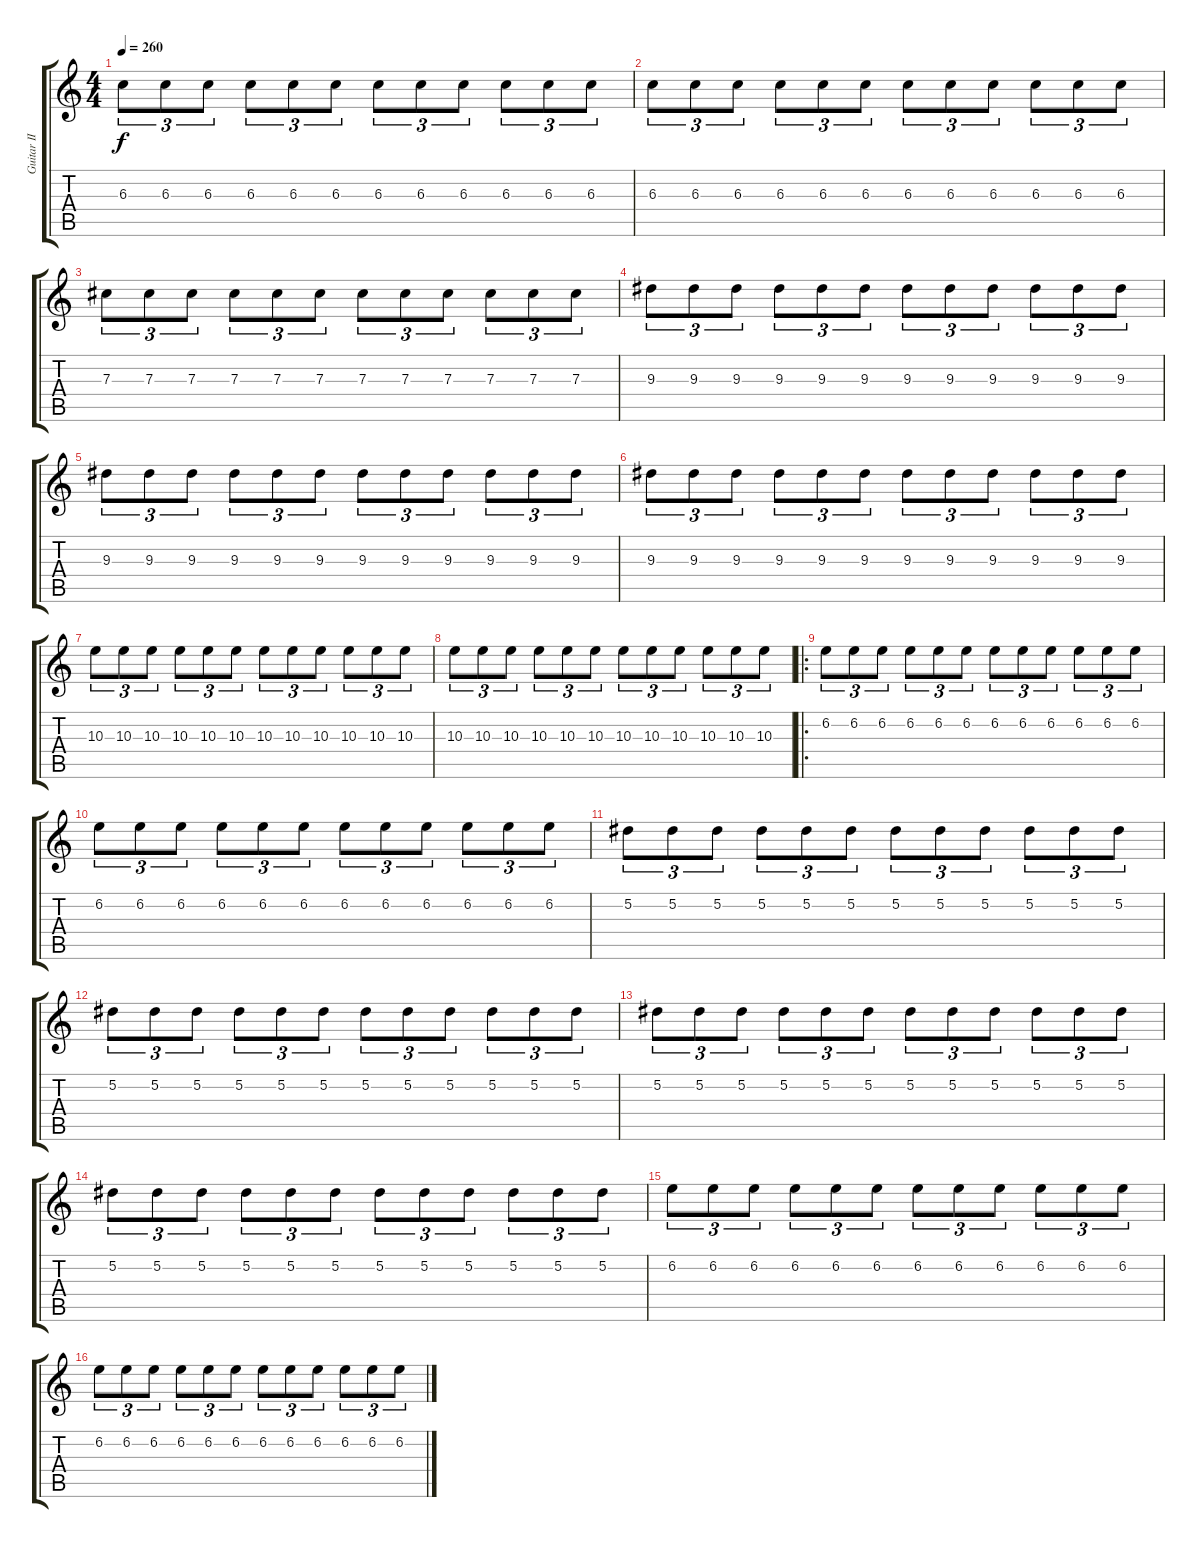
\track ("Guitar II" "Guitar II") {instrument distortionguitar}
\staff {score tabs}
\tuning (Eb4 Bb3 Gb3 Db3 Ab2 Eb2) {hide}
\ts (4 4)
\tempo 260
\clef g2
\ks c
6.3.8{tu (3 2) dy f} 6.3.8{tu (3 2)} 6.3.8{tu (3 2)} 6.3.8{tu (3 2)} 6.3.8{tu (3 2)} 6.3.8{tu (3 2)} 6.3.8{tu (3 2)} 6.3.8{tu (3 2)} 6.3.8{tu (3 2)} 6.3.8{tu (3 2)} 6.3.8{tu (3 2)} 6.3.8{tu (3 2)} |
6.3.8{tu (3 2)} 6.3.8{tu (3 2)} 6.3.8{tu (3 2)} 6.3.8{tu (3 2)} 6.3.8{tu (3 2)} 6.3.8{tu (3 2)} 6.3.8{tu (3 2)} 6.3.8{tu (3 2)} 6.3.8{tu (3 2)} 6.3.8{tu (3 2)} 6.3.8{tu (3 2)} 6.3.8{tu (3 2)} |
7.3.8{tu (3 2)} 7.3.8{tu (3 2)} 7.3.8{tu (3 2)} 7.3.8{tu (3 2)} 7.3.8{tu (3 2)} 7.3.8{tu (3 2)} 7.3.8{tu (3 2)} 7.3.8{tu (3 2)} 7.3.8{tu (3 2)} 7.3.8{tu (3 2)} 7.3.8{tu (3 2)} 7.3.8{tu (3 2)} |
9.3.8{tu (3 2)} 9.3.8{tu (3 2)} 9.3.8{tu (3 2)} 9.3.8{tu (3 2)} 9.3.8{tu (3 2)} 9.3.8{tu (3 2)} 9.3.8{tu (3 2)} 9.3.8{tu (3 2)} 9.3.8{tu (3 2)} 9.3.8{tu (3 2)} 9.3.8{tu (3 2)} 9.3.8{tu (3 2)} |
9.3.8{tu (3 2)} 9.3.8{tu (3 2)} 9.3.8{tu (3 2)} 9.3.8{tu (3 2)} 9.3.8{tu (3 2)} 9.3.8{tu (3 2)} 9.3.8{tu (3 2)} 9.3.8{tu (3 2)} 9.3.8{tu (3 2)} 9.3.8{tu (3 2)} 9.3.8{tu (3 2)} 9.3.8{tu (3 2)} |
9.3.8{tu (3 2)} 9.3.8{tu (3 2)} 9.3.8{tu (3 2)} 9.3.8{tu (3 2)} 9.3.8{tu (3 2)} 9.3.8{tu (3 2)} 9.3.8{tu (3 2)} 9.3.8{tu (3 2)} 9.3.8{tu (3 2)} 9.3.8{tu (3 2)} 9.3.8{tu (3 2)} 9.3.8{tu (3 2)} |
10.3.8{tu (3 2)} 10.3.8{tu (3 2)} 10.3.8{tu (3 2)} 10.3.8{tu (3 2)} 10.3.8{tu (3 2)} 10.3.8{tu (3 2)} 10.3.8{tu (3 2)} 10.3.8{tu (3 2)} 10.3.8{tu (3 2)} 10.3.8{tu (3 2)} 10.3.8{tu (3 2)} 10.3.8{tu (3 2)} |
10.3.8{tu (3 2)} 10.3.8{tu (3 2)} 10.3.8{tu (3 2)} 10.3.8{tu (3 2)} 10.3.8{tu (3 2)} 10.3.8{tu (3 2)} 10.3.8{tu (3 2)} 10.3.8{tu (3 2)} 10.3.8{tu (3 2)} 10.3.8{tu (3 2)} 10.3.8{tu (3 2)} 10.3.8{tu (3 2)} |
\ro
6.2.8{tu (3 2)} 6.2.8{tu (3 2)} 6.2.8{tu (3 2)} 6.2.8{tu (3 2)} 6.2.8{tu (3 2)} 6.2.8{tu (3 2)} 6.2.8{tu (3 2)} 6.2.8{tu (3 2)} 6.2.8{tu (3 2)} 6.2.8{tu (3 2)} 6.2.8{tu (3 2)} 6.2.8{tu (3 2)} |
6.2.8{tu (3 2)} 6.2.8{tu (3 2)} 6.2.8{tu (3 2)} 6.2.8{tu (3 2)} 6.2.8{tu (3 2)} 6.2.8{tu (3 2)} 6.2.8{tu (3 2)} 6.2.8{tu (3 2)} 6.2.8{tu (3 2)} 6.2.8{tu (3 2)} 6.2.8{tu (3 2)} 6.2.8{tu (3 2)} |
5.2.8{tu (3 2)} 5.2.8{tu (3 2)} 5.2.8{tu (3 2)} 5.2.8{tu (3 2)} 5.2.8{tu (3 2)} 5.2.8{tu (3 2)} 5.2.8{tu (3 2)} 5.2.8{tu (3 2)} 5.2.8{tu (3 2)} 5.2.8{tu (3 2)} 5.2.8{tu (3 2)} 5.2.8{tu (3 2)} |
5.2.8{tu (3 2)} 5.2.8{tu (3 2)} 5.2.8{tu (3 2)} 5.2.8{tu (3 2)} 5.2.8{tu (3 2)} 5.2.8{tu (3 2)} 5.2.8{tu (3 2)} 5.2.8{tu (3 2)} 5.2.8{tu (3 2)} 5.2.8{tu (3 2)} 5.2.8{tu (3 2)} 5.2.8{tu (3 2)} |
5.2.8{tu (3 2)} 5.2.8{tu (3 2)} 5.2.8{tu (3 2)} 5.2.8{tu (3 2)} 5.2.8{tu (3 2)} 5.2.8{tu (3 2)} 5.2.8{tu (3 2)} 5.2.8{tu (3 2)} 5.2.8{tu (3 2)} 5.2.8{tu (3 2)} 5.2.8{tu (3 2)} 5.2.8{tu (3 2)} |
5.2.8{tu (3 2)} 5.2.8{tu (3 2)} 5.2.8{tu (3 2)} 5.2.8{tu (3 2)} 5.2.8{tu (3 2)} 5.2.8{tu (3 2)} 5.2.8{tu (3 2)} 5.2.8{tu (3 2)} 5.2.8{tu (3 2)} 5.2.8{tu (3 2)} 5.2.8{tu (3 2)} 5.2.8{tu (3 2)} |
6.2.8{tu (3 2)} 6.2.8{tu (3 2)} 6.2.8{tu (3 2)} 6.2.8{tu (3 2)} 6.2.8{tu (3 2)} 6.2.8{tu (3 2)} 6.2.8{tu (3 2)} 6.2.8{tu (3 2)} 6.2.8{tu (3 2)} 6.2.8{tu (3 2)} 6.2.8{tu (3 2)} 6.2.8{tu (3 2)} |
6.2.8{tu (3 2)} 6.2.8{tu (3 2)} 6.2.8{tu (3 2)} 6.2.8{tu (3 2)} 6.2.8{tu (3 2)} 6.2.8{tu (3 2)} 6.2.8{tu (3 2)} 6.2.8{tu (3 2)} 6.2.8{tu (3 2)} 6.2.8{tu (3 2)} 6.2.8{tu (3 2)} 6.2.8{tu (3 2)}
